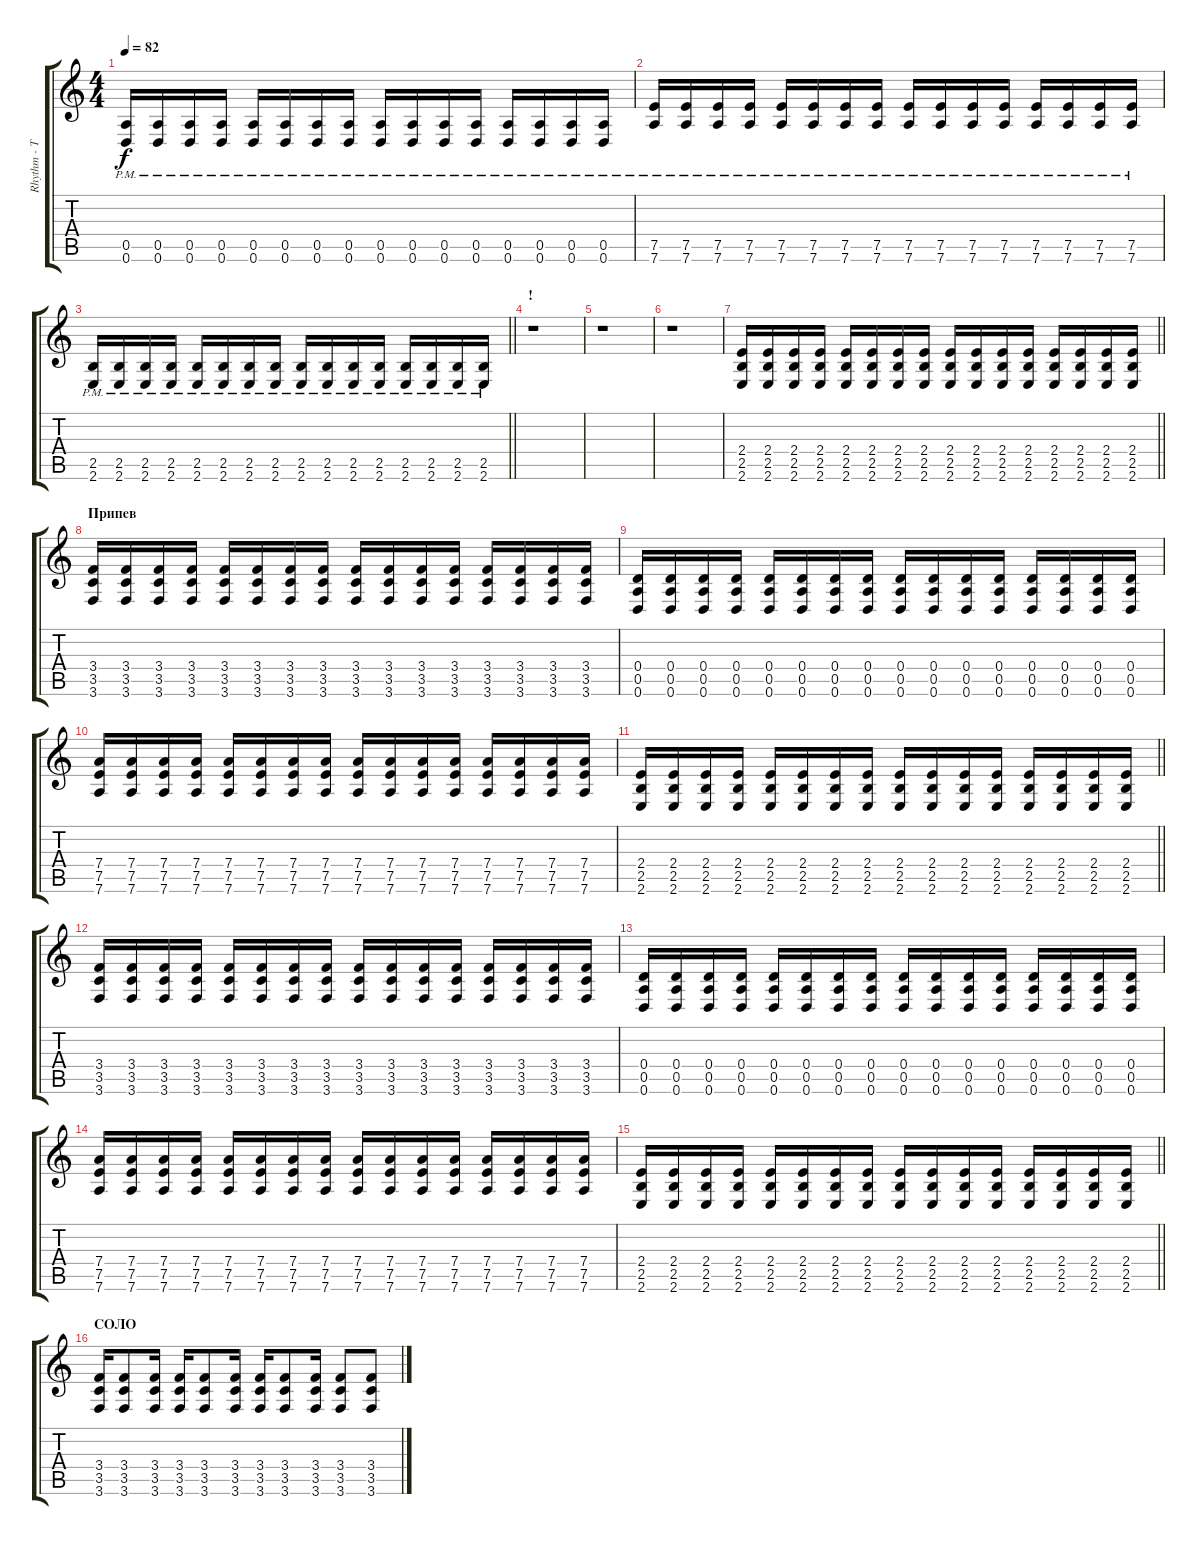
\track ("Rhythm - Taylor York д" "Rhythm - T") {instrument distortionguitar}
\staff {score tabs}
\tuning (E4 B3 G3 D3 A2 D2) {hide}
\ts (4 4)
\tempo 82
\clef g2
\ks c
(0.5{pm} 0.6{pm}).16{dy f} (0.5{pm} 0.6{pm}).16 (0.5{pm} 0.6{pm}).16 (0.5{pm} 0.6{pm}).16 (0.5{pm} 0.6{pm}).16 (0.5{pm} 0.6{pm}).16 (0.5{pm} 0.6{pm}).16 (0.5{pm} 0.6{pm}).16 (0.5{pm} 0.6{pm}).16 (0.5{pm} 0.6{pm}).16 (0.5{pm} 0.6{pm}).16 (0.5{pm} 0.6{pm}).16 (0.5{pm} 0.6{pm}).16 (0.5{pm} 0.6{pm}).16 (0.5{pm} 0.6{pm}).16 (0.5{pm} 0.6{pm}).16 |
(7.5{pm} 7.6{pm}).16 (7.5{pm} 7.6{pm}).16 (7.5{pm} 7.6{pm}).16 (7.5{pm} 7.6{pm}).16 (7.5{pm} 7.6{pm}).16 (7.5{pm} 7.6{pm}).16 (7.5{pm} 7.6{pm}).16 (7.5{pm} 7.6{pm}).16 (7.5{pm} 7.6{pm}).16 (7.5{pm} 7.6{pm}).16 (7.5{pm} 7.6{pm}).16 (7.5{pm} 7.6{pm}).16 (7.5{pm} 7.6{pm}).16 (7.5{pm} 7.6{pm}).16 (7.5{pm} 7.6{pm}).16 (7.5{pm} 7.6{pm}).16 |
\barLineRight lightlight
(2.5{pm} 2.6{pm}).16 (2.5{pm} 2.6{pm}).16 (2.5{pm} 2.6{pm}).16 (2.5{pm} 2.6{pm}).16 (2.5{pm} 2.6{pm}).16 (2.5{pm} 2.6{pm}).16 (2.5{pm} 2.6{pm}).16 (2.5{pm} 2.6{pm}).16 (2.5{pm} 2.6{pm}).16 (2.5{pm} 2.6{pm}).16 (2.5{pm} 2.6{pm}).16 (2.5{pm} 2.6{pm}).16 (2.5{pm} 2.6{pm}).16 (2.5{pm} 2.6{pm}).16 (2.5{pm} 2.6{pm}).16 (2.5{pm} 2.6{pm}).16 |
\section ("" "!")
r.1 |
r.1 |
r.1 |
\barLineRight lightlight
(2.4 2.5 2.6).16 (2.4 2.5 2.6).16 (2.4 2.5 2.6).16 (2.4 2.5 2.6).16 (2.4 2.5 2.6).16 (2.4 2.5 2.6).16 (2.4 2.5 2.6).16 (2.4 2.5 2.6).16 (2.4 2.5 2.6).16 (2.4 2.5 2.6).16 (2.4 2.5 2.6).16 (2.4 2.5 2.6).16 (2.4 2.5 2.6).16 (2.4 2.5 2.6).16 (2.4 2.5 2.6).16 (2.4 2.5 2.6).16 |
\section ("" "Припев")
(3.4 3.5 3.6).16 (3.4 3.5 3.6).16 (3.4 3.5 3.6).16 (3.4 3.5 3.6).16 (3.4 3.5 3.6).16 (3.4 3.5 3.6).16 (3.4 3.5 3.6).16 (3.4 3.5 3.6).16 (3.4 3.5 3.6).16 (3.4 3.5 3.6).16 (3.4 3.5 3.6).16 (3.4 3.5 3.6).16 (3.4 3.5 3.6).16 (3.4 3.5 3.6).16 (3.4 3.5 3.6).16 (3.4 3.5 3.6).16 |
(0.4 0.5 0.6).16 (0.4 0.5 0.6).16 (0.4 0.5 0.6).16 (0.4 0.5 0.6).16 (0.4 0.5 0.6).16 (0.4 0.5 0.6).16 (0.4 0.5 0.6).16 (0.4 0.5 0.6).16 (0.4 0.5 0.6).16 (0.4 0.5 0.6).16 (0.4 0.5 0.6).16 (0.4 0.5 0.6).16 (0.4 0.5 0.6).16 (0.4 0.5 0.6).16 (0.4 0.5 0.6).16 (0.4 0.5 0.6).16 |
(7.4 7.5 7.6).16 (7.4 7.5 7.6).16 (7.4 7.5 7.6).16 (7.4 7.5 7.6).16 (7.4 7.5 7.6).16 (7.4 7.5 7.6).16 (7.4 7.5 7.6).16 (7.4 7.5 7.6).16 (7.4 7.5 7.6).16 (7.4 7.5 7.6).16 (7.4 7.5 7.6).16 (7.4 7.5 7.6).16 (7.4 7.5 7.6).16 (7.4 7.5 7.6).16 (7.4 7.5 7.6).16 (7.4 7.5 7.6).16 |
\barLineRight lightlight
(2.4 2.5 2.6).16 (2.4 2.5 2.6).16 (2.4 2.5 2.6).16 (2.4 2.5 2.6).16 (2.4 2.5 2.6).16 (2.4 2.5 2.6).16 (2.4 2.5 2.6).16 (2.4 2.5 2.6).16 (2.4 2.5 2.6).16 (2.4 2.5 2.6).16 (2.4 2.5 2.6).16 (2.4 2.5 2.6).16 (2.4 2.5 2.6).16 (2.4 2.5 2.6).16 (2.4 2.5 2.6).16 (2.4 2.5 2.6).16 |
(3.4 3.5 3.6).16 (3.4 3.5 3.6).16 (3.4 3.5 3.6).16 (3.4 3.5 3.6).16 (3.4 3.5 3.6).16 (3.4 3.5 3.6).16 (3.4 3.5 3.6).16 (3.4 3.5 3.6).16 (3.4 3.5 3.6).16 (3.4 3.5 3.6).16 (3.4 3.5 3.6).16 (3.4 3.5 3.6).16 (3.4 3.5 3.6).16 (3.4 3.5 3.6).16 (3.4 3.5 3.6).16 (3.4 3.5 3.6).16 |
(0.4 0.5 0.6).16 (0.4 0.5 0.6).16 (0.4 0.5 0.6).16 (0.4 0.5 0.6).16 (0.4 0.5 0.6).16 (0.4 0.5 0.6).16 (0.4 0.5 0.6).16 (0.4 0.5 0.6).16 (0.4 0.5 0.6).16 (0.4 0.5 0.6).16 (0.4 0.5 0.6).16 (0.4 0.5 0.6).16 (0.4 0.5 0.6).16 (0.4 0.5 0.6).16 (0.4 0.5 0.6).16 (0.4 0.5 0.6).16 |
(7.4 7.5 7.6).16 (7.4 7.5 7.6).16 (7.4 7.5 7.6).16 (7.4 7.5 7.6).16 (7.4 7.5 7.6).16 (7.4 7.5 7.6).16 (7.4 7.5 7.6).16 (7.4 7.5 7.6).16 (7.4 7.5 7.6).16 (7.4 7.5 7.6).16 (7.4 7.5 7.6).16 (7.4 7.5 7.6).16 (7.4 7.5 7.6).16 (7.4 7.5 7.6).16 (7.4 7.5 7.6).16 (7.4 7.5 7.6).16 |
\barLineRight lightlight
(2.4 2.5 2.6).16 (2.4 2.5 2.6).16 (2.4 2.5 2.6).16 (2.4 2.5 2.6).16 (2.4 2.5 2.6).16 (2.4 2.5 2.6).16 (2.4 2.5 2.6).16 (2.4 2.5 2.6).16 (2.4 2.5 2.6).16 (2.4 2.5 2.6).16 (2.4 2.5 2.6).16 (2.4 2.5 2.6).16 (2.4 2.5 2.6).16 (2.4 2.5 2.6).16 (2.4 2.5 2.6).16 (2.4 2.5 2.6).16 |
\section ("" "СОЛО")
(3.4 3.5 3.6).16 (3.4 3.5 3.6).8 (3.4 3.5 3.6).16 (3.4 3.5 3.6).16 (3.4 3.5 3.6).8 (3.4 3.5 3.6).16 (3.4 3.5 3.6).16 (3.4 3.5 3.6).8 (3.4 3.5 3.6).16 (3.4 3.5 3.6).8 (3.4 3.5 3.6).8
